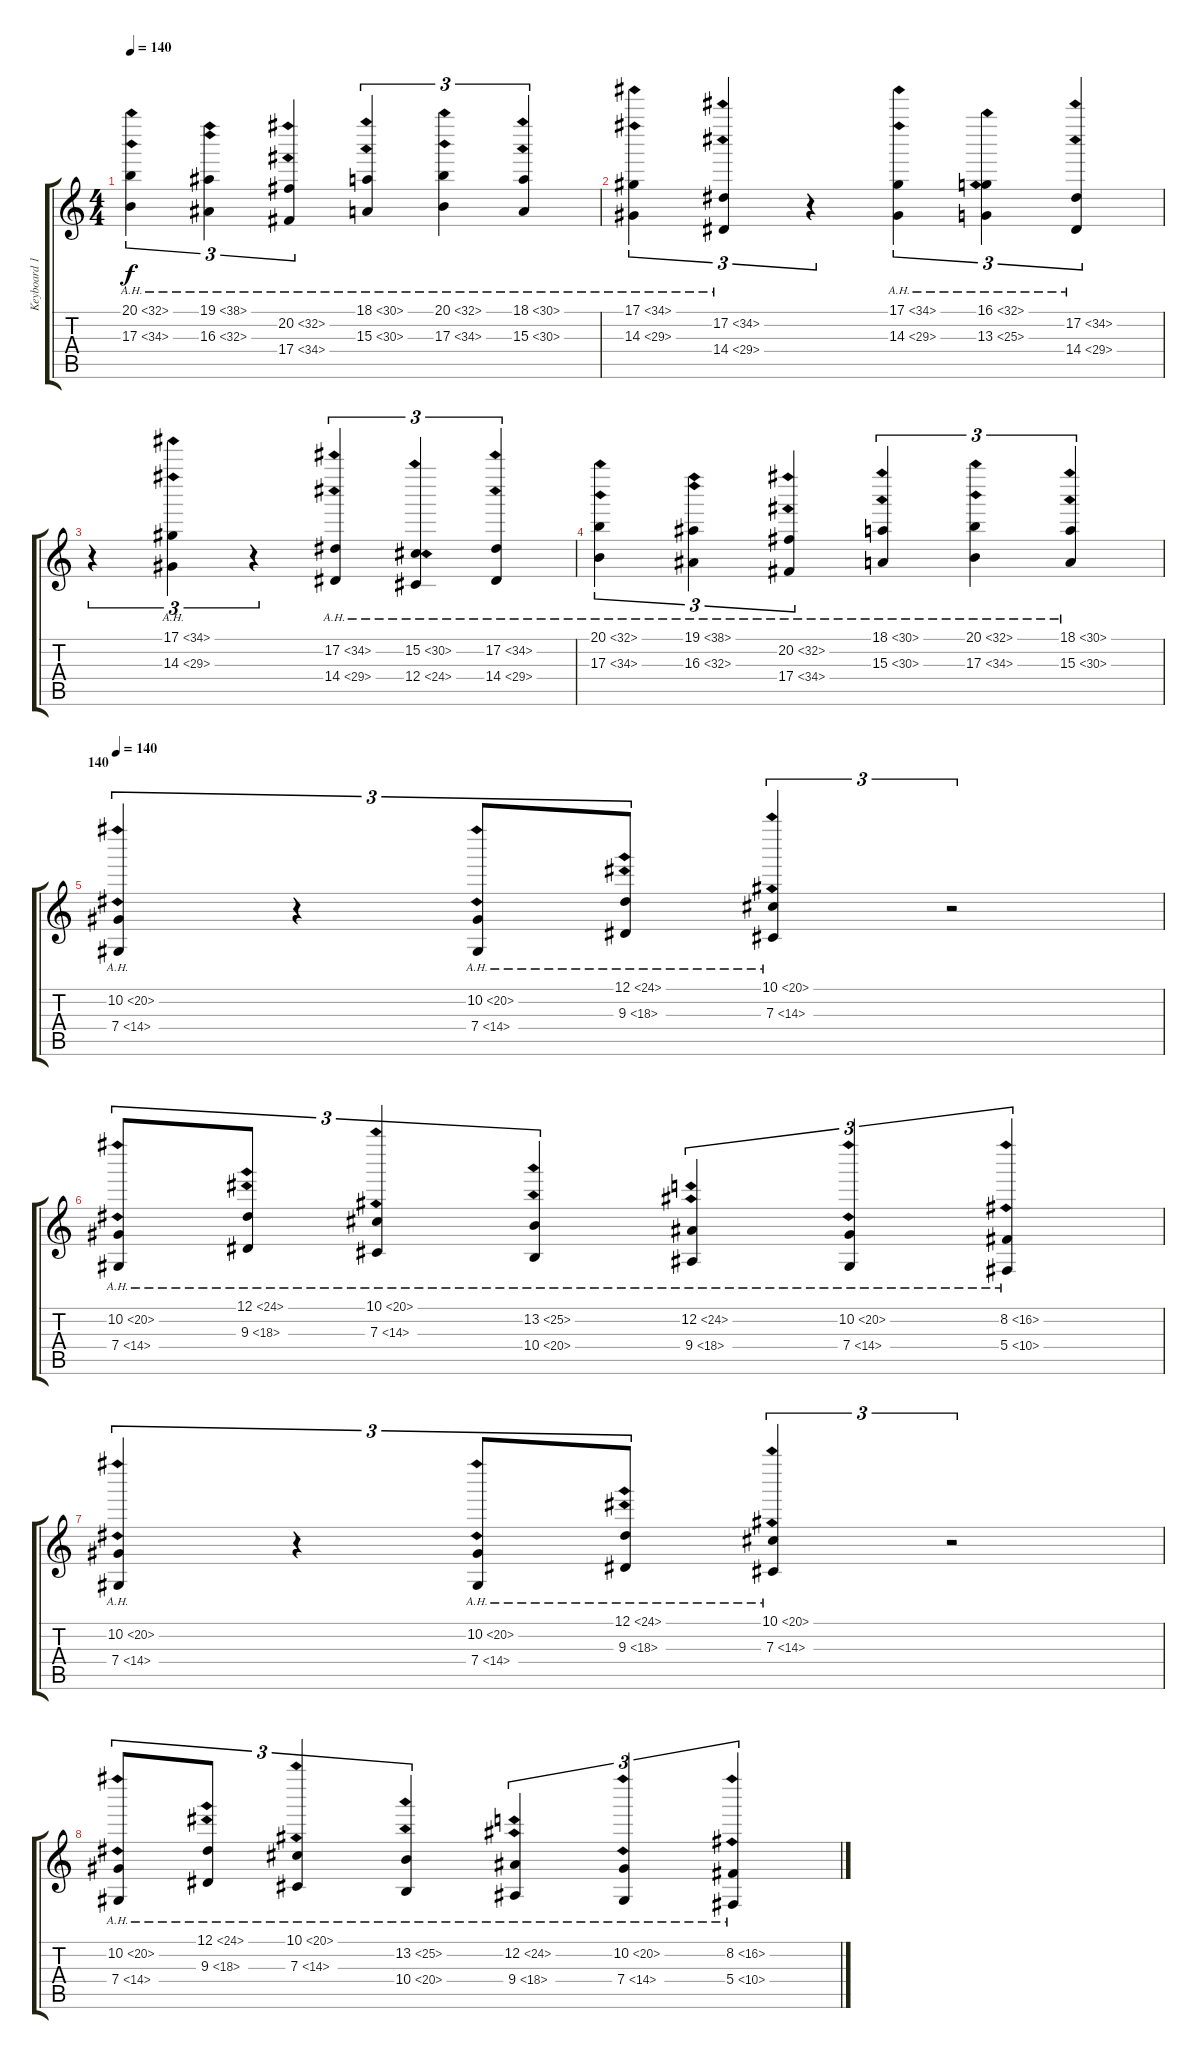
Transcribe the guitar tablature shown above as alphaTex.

\track ("Keyboard 1" "Keyboard 1") {instrument synthstrings2}
\staff {score tabs}
\tuning (Eb4 Bb3 Gb3 Db3 Ab2 Eb2) {hide}
\ts (4 4)
\tempo 140
\clef g2
\ks c
(20.1{ah 12} 17.3{ah 17}).4{tu (3 2) dy f} (19.1{ah 19} 16.3{ah 16}).4{tu (3 2)} (20.2{ah 12} 17.4{ah 17}).4{tu (3 2)} (18.1{ah 12} 15.3{ah 15}).4{tu (3 2)} (20.1{ah 12} 17.3{ah 17}).4{tu (3 2)} (18.1{ah 12} 15.3{ah 15}).4{tu (3 2)} |
(17.1{ah 17} 14.3{ah 15}).4{tu (3 2)} (17.2{ah 17} 14.4{ah 15}).4{tu (3 2)} r.4{tu (3 2)} (17.1{ah 17} 14.3{ah 15}).4{tu (3 2)} (16.1{ah 16} 13.3{ah 12}).4{tu (3 2)} (17.2{ah 17} 14.4{ah 15}).4{tu (3 2)} |
r.4{tu (3 2)} (17.1{ah 17} 14.3{ah 15}).4{tu (3 2)} r.4{tu (3 2)} (17.2{ah 17} 14.4{ah 15}).4{tu (3 2)} (15.2{ah 15} 12.4{ah 12}).4{tu (3 2)} (17.2{ah 17} 14.4{ah 15}).4{tu (3 2)} |
(20.1{ah 12} 17.3{ah 17}).4{tu (3 2)} (19.1{ah 19} 16.3{ah 16}).4{tu (3 2)} (20.2{ah 12} 17.4{ah 17}).4{tu (3 2)} (18.1{ah 12} 15.3{ah 15}).4{tu (3 2)} (20.1{ah 12} 17.3{ah 17}).4{tu (3 2)} (18.1{ah 12} 15.3{ah 15}).4{tu (3 2)} |
\section ("" "140")
\tempo 140
(10.2{ah 10} 7.4{ah 7}).4{tu (3 2)} r.4{tu (3 2)} (10.2{ah 10} 7.4{ah 7}).8{tu (3 2)} (12.1{ah 12} 9.3{ah 9}).8{tu (3 2)} (10.1{ah 10} 7.3{ah 7}).4{tu (3 2)} r.2{tu (3 2)} |
(10.2{ah 10} 7.4{ah 7}).8{tu (3 2)} (12.1{ah 12} 9.3{ah 9}).8{tu (3 2)} (10.1{ah 10} 7.3{ah 7}).4{tu (3 2)} (13.2{ah 12} 10.4{ah 10}).4{tu (3 2)} (12.2{ah 12} 9.4{ah 9}).4{tu (3 2)} (10.2{ah 10} 7.4{ah 7}).4{tu (3 2)} (8.2{ah 8} 5.4{ah 5}).4{tu (3 2)} |
(10.2{ah 10} 7.4{ah 7}).4{tu (3 2)} r.4{tu (3 2)} (10.2{ah 10} 7.4{ah 7}).8{tu (3 2)} (12.1{ah 12} 9.3{ah 9}).8{tu (3 2)} (10.1{ah 10} 7.3{ah 7}).4{tu (3 2)} r.2{tu (3 2)} |
(10.2{ah 10} 7.4{ah 7}).8{tu (3 2)} (12.1{ah 12} 9.3{ah 9}).8{tu (3 2)} (10.1{ah 10} 7.3{ah 7}).4{tu (3 2)} (13.2{ah 12} 10.4{ah 10}).4{tu (3 2)} (12.2{ah 12} 9.4{ah 9}).4{tu (3 2)} (10.2{ah 10} 7.4{ah 7}).4{tu (3 2)} (8.2{ah 8} 5.4{ah 5}).4{tu (3 2)}
